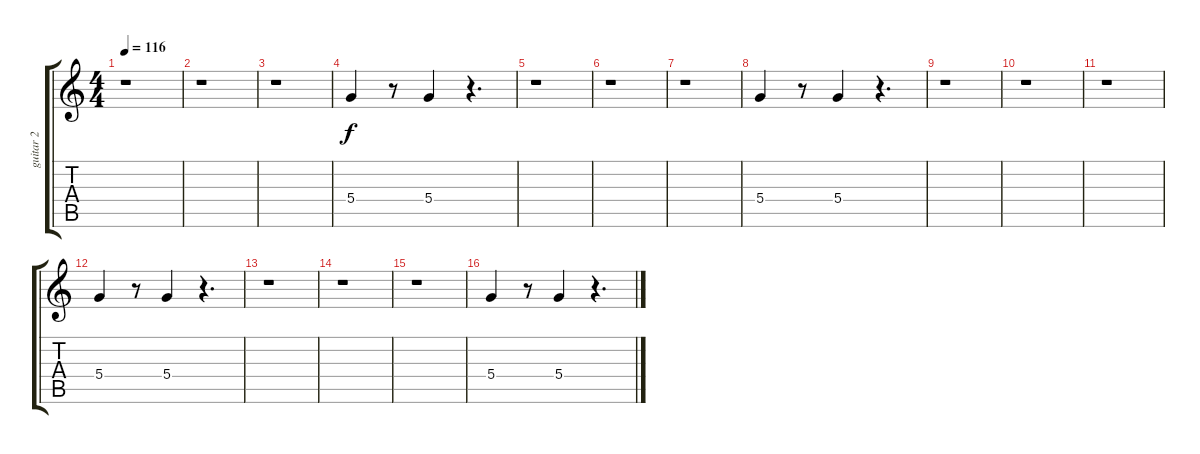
\track ("guitar 2" "guitar 2") {instrument overdrivenguitar}
\staff {score tabs}
\tuning (E4 B3 G3 D3 A2 E2) {hide}
\ts (4 4)
\tempo 116
\clef g2
\ks c
r.1{dy f} |
r.1 |
r.1 |
5.4.4 r.8 5.4.4 r.4{d} |
r.1 |
r.1 |
r.1 |
5.4.4 r.8 5.4.4 r.4{d} |
r.1 |
r.1 |
r.1 |
5.4.4 r.8 5.4.4 r.4{d} |
r.1 |
r.1 |
r.1 |
5.4.4 r.8 5.4.4 r.4{d}
